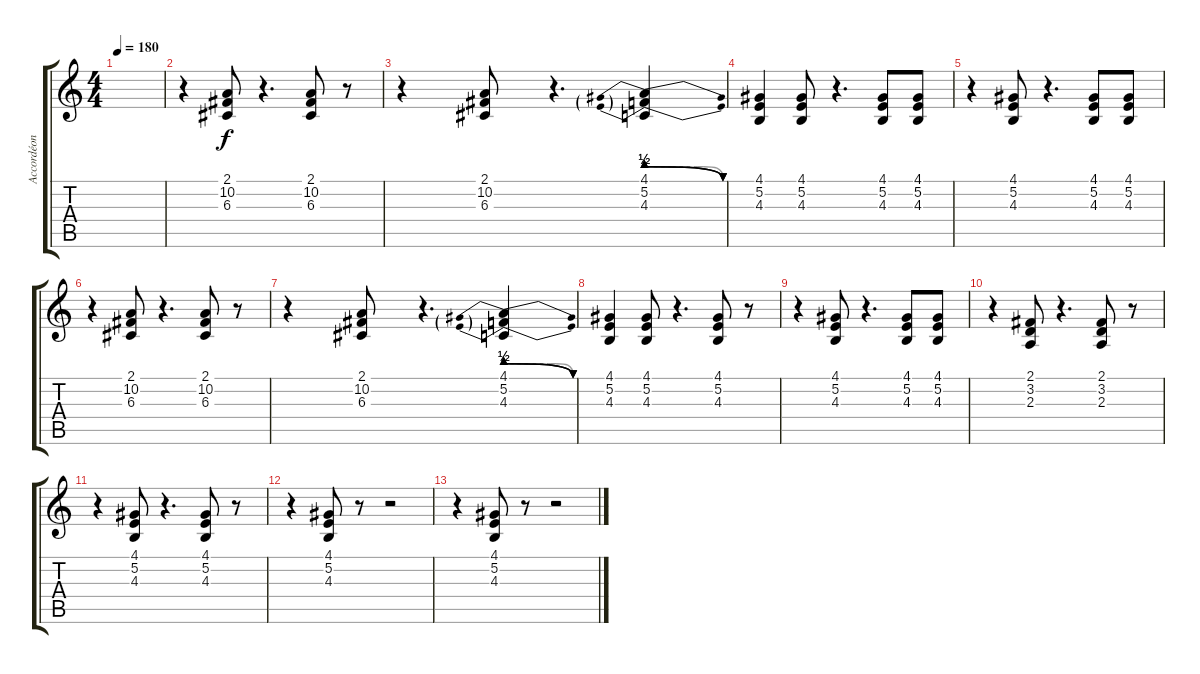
\track ("Accordéon" "Accordéon") {instrument accordion}
\staff {score tabs}
\tuning (E4 B3 G3 D3 A2 E2) {hide}
\ts (4 4)
\tempo 180
\clef g2
\ks c
|
r.4 (2.1 10.2 6.3).8 r.4{d} (2.1 10.2 6.3).8 r.8 |
r.4 (2.1 10.2 6.3).8 r.4{d} (4.1{be (prebendrelease 0 2 60 0)} 5.2{be (prebendrelease 0 2 60 0)} 4.3{be (custom 0 2 20 2 40 2 45 2 60 0)}).4 |
(4.1 5.2 4.3).4 (4.1 5.2 4.3).8 r.4{d} (4.1 5.2 4.3).8 (4.1 5.2 4.3).8 |
r.4 (4.1 5.2 4.3).8 r.4{d} (4.1 5.2 4.3).8 (4.1 5.2 4.3).8 |
r.4 (2.1 10.2 6.3).8 r.4{d} (2.1 10.2 6.3).8 r.8 |
r.4 (2.1 10.2 6.3).8 r.4{d} (4.1{be (prebendrelease 0 2 60 0)} 5.2{be (prebendrelease 0 2 60 0)} 4.3{be (custom 0 2 20 2 40 2 45 2 60 0)}).4 |
(4.1 5.2 4.3).4 (4.1 5.2 4.3).8 r.4{d} (4.1 5.2 4.3).8 r.8 |
r.4 (4.1 5.2 4.3).8 r.4{d} (4.1 5.2 4.3).8 (4.1 5.2 4.3).8 |
r.4 (2.1 3.2 2.3).8 r.4{d} (2.1 3.2 2.3).8 r.8 |
r.4 (4.1 5.2 4.3).8 r.4{d} (4.1 5.2 4.3).8 r.8 |
r.4 (4.1 5.2 4.3).8 r.8 r.2 |
r.4 (4.1 5.2 4.3).8 r.8 r.2
